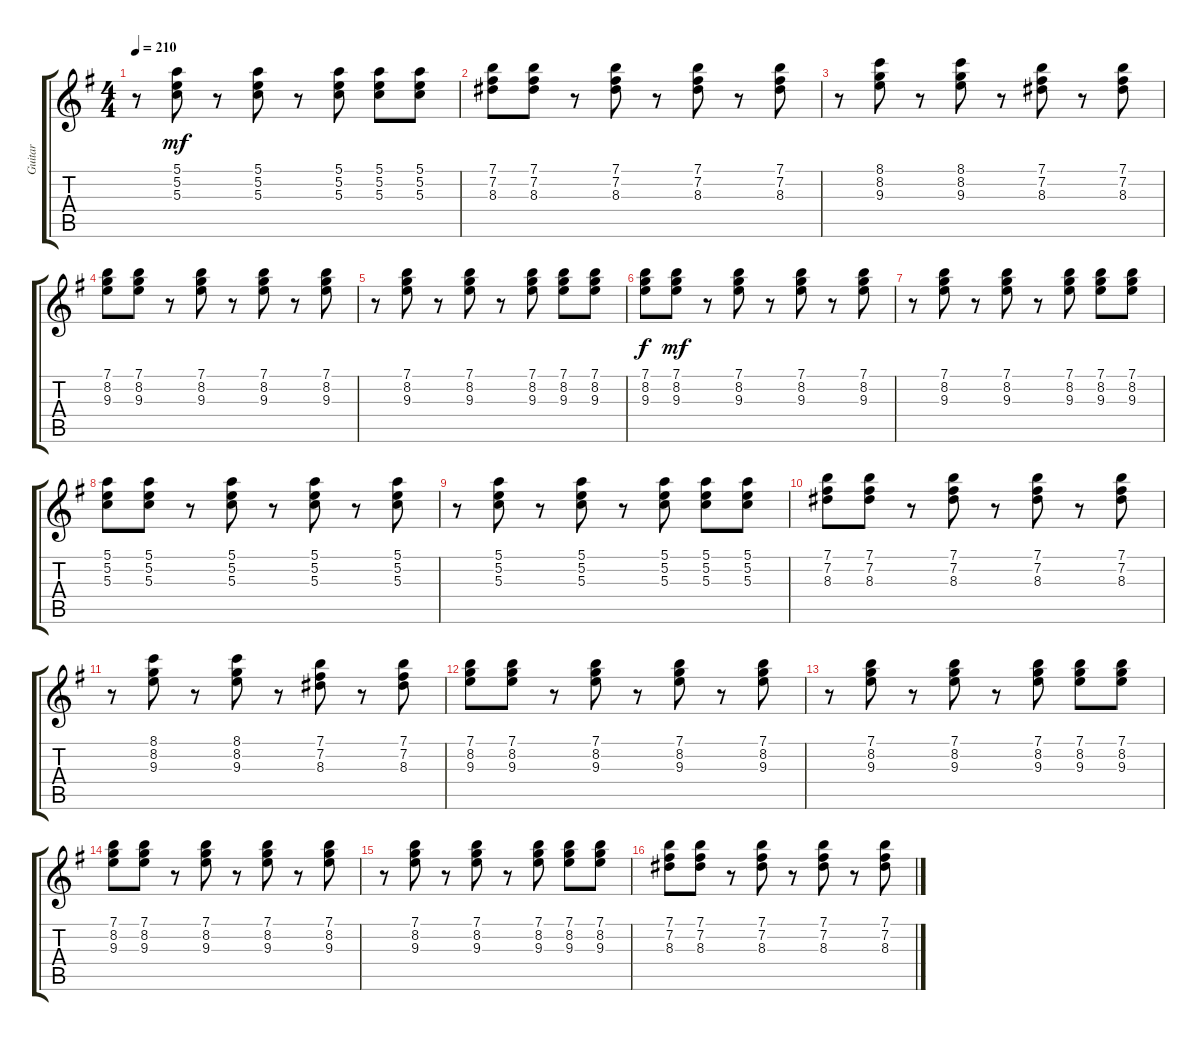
\track ("Guitar" "Guitar") {instrument electricguitarjazz}
\staff {score tabs}
\tuning (E4 B3 G3 D3 A2 E2) {hide}
\ts (4 4)
\tempo 210
\clef g2
\ks g
r.8{dy mf} (5.1 5.2 5.3).8 r.8 (5.1 5.2 5.3).8 r.8 (5.1 5.2 5.3).8 (5.1 5.2 5.3).8 (5.1 5.2 5.3).8 |
(7.1 7.2 8.3).8 (7.1 7.2 8.3).8 r.8 (7.1 7.2 8.3).8 r.8 (7.1 7.2 8.3).8 r.8 (7.1 7.2 8.3).8 |
r.8 (8.1 8.2 9.3).8 r.8 (8.1 8.2 9.3).8 r.8 (7.1 7.2 8.3).8 r.8 (7.1 7.2 8.3).8 |
(7.1 8.2 9.3).8 (7.1 8.2 9.3).8 r.8 (7.1 8.2 9.3).8 r.8 (7.1 8.2 9.3).8 r.8 (7.1 8.2 9.3).8 |
r.8 (7.1 8.2 9.3).8 r.8 (7.1 8.2 9.3).8 r.8 (7.1 8.2 9.3).8 (7.1 8.2 9.3).8 (7.1 8.2 9.3).8 |
(7.1 8.2 9.3).8{dy f} (7.1 8.2 9.3).8{dy mf} r.8 (7.1 8.2 9.3).8 r.8 (7.1 8.2 9.3).8 r.8 (7.1 8.2 9.3).8 |
r.8 (7.1 8.2 9.3).8 r.8 (7.1 8.2 9.3).8 r.8 (7.1 8.2 9.3).8 (7.1 8.2 9.3).8 (7.1 8.2 9.3).8 |
(5.1 5.2 5.3).8 (5.1 5.2 5.3).8 r.8 (5.1 5.2 5.3).8 r.8 (5.1 5.2 5.3).8 r.8 (5.1 5.2 5.3).8 |
r.8 (5.1 5.2 5.3).8 r.8 (5.1 5.2 5.3).8 r.8 (5.1 5.2 5.3).8 (5.1 5.2 5.3).8 (5.1 5.2 5.3).8 |
(7.1 7.2 8.3).8 (7.1 7.2 8.3).8 r.8 (7.1 7.2 8.3).8 r.8 (7.1 7.2 8.3).8 r.8 (7.1 7.2 8.3).8 |
r.8 (8.1 8.2 9.3).8 r.8 (8.1 8.2 9.3).8 r.8 (7.1 7.2 8.3).8 r.8 (7.1 7.2 8.3).8 |
(7.1 8.2 9.3).8 (7.1 8.2 9.3).8 r.8 (7.1 8.2 9.3).8 r.8 (7.1 8.2 9.3).8 r.8 (7.1 8.2 9.3).8 |
r.8 (7.1 8.2 9.3).8 r.8 (7.1 8.2 9.3).8 r.8 (7.1 8.2 9.3).8 (7.1 8.2 9.3).8 (7.1 8.2 9.3).8 |
(7.1 8.2 9.3).8 (7.1 8.2 9.3).8 r.8 (7.1 8.2 9.3).8 r.8 (7.1 8.2 9.3).8 r.8 (7.1 8.2 9.3).8 |
r.8 (7.1 8.2 9.3).8 r.8 (7.1 8.2 9.3).8 r.8 (7.1 8.2 9.3).8 (7.1 8.2 9.3).8 (7.1 8.2 9.3).8 |
(7.1 7.2 8.3).8 (7.1 7.2 8.3).8 r.8 (7.1 7.2 8.3).8 r.8 (7.1 7.2 8.3).8 r.8 (7.1 7.2 8.3).8
